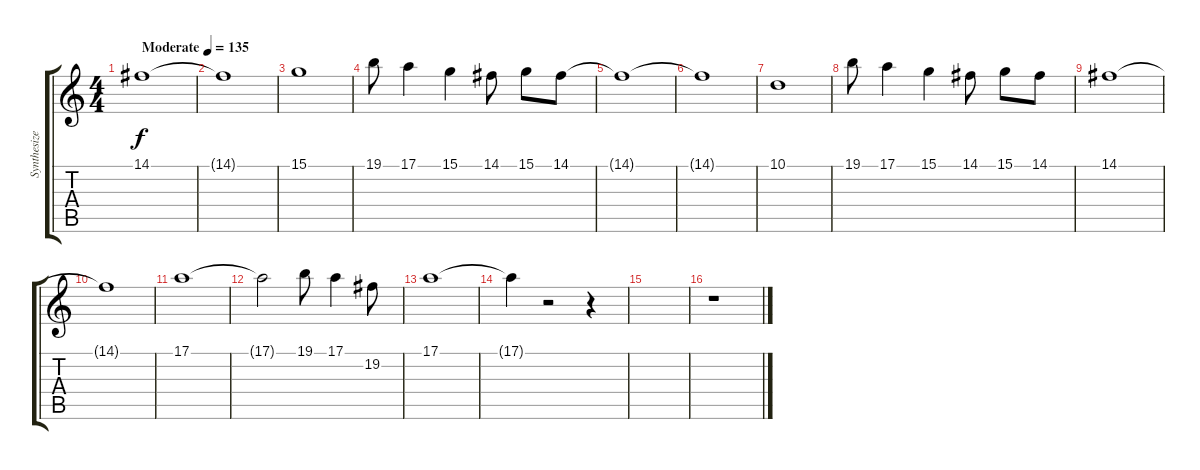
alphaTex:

\track ("Synthesizer 1" "Synthesize") {instrument drawbarorgan}
\staff {score tabs}
\tuning (E4 B3 G3 D3 A2 E2) {hide}
\ts (4 4)
\tempo (135 "Moderate")
\clef g2
\ks c
14.1.1{dy f instrument drawbarorgan} |
14.1{t}.1 |
15.1.1 |
19.1.8 17.1.4 15.1.4 14.1.8 15.1.8 14.1.8 |
14.1{t}.1 |
14.1{t}.1 |
10.1.1 |
19.1.8 17.1.4 15.1.4 14.1.8 15.1.8 14.1.8 |
14.1.1 |
14.1{t}.1 |
17.1.1 |
17.1{t}.2 19.1.8 17.1.4 19.2.8 |
17.1.1 |
17.1{t}.4 r.2 r.4 |
|
r.1
